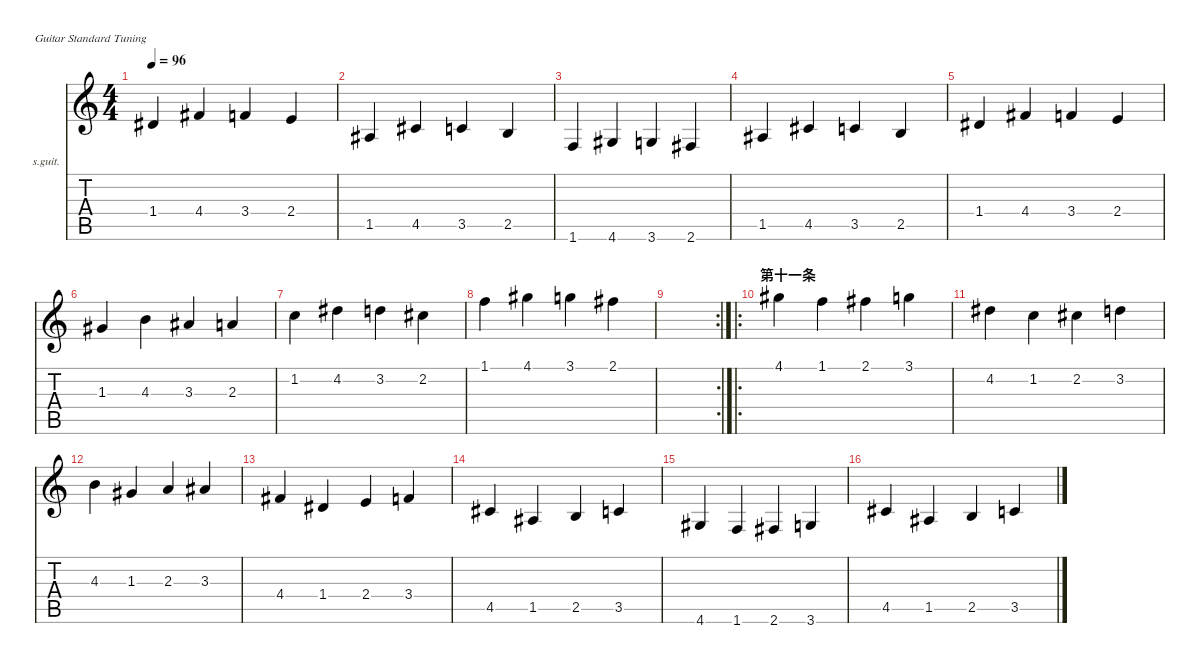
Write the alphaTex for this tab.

\defaultSystemsLayout 4
\hideDynamics
\bracketExtendMode nobrackets
\firstSystemTrackNameOrientation horizontal
\otherSystemsTrackNameOrientation horizontal
\track ("开指练习" "s.guit.") {instrument acousticguitarsteel}
\staff {score tabs}
\tuning (E4 B3 G3 D3 A2 E2)
\ts (4 4)
\tempo 96
\clef g2
\ks c
1.4{acc #}.4{dy f} 4.4{acc #}.4 3.4.4 2.4.4 |
1.5{acc #}.4 4.5{acc #}.4 3.5.4 2.5.4 |
1.6.4 4.6{acc #}.4 3.6.4 2.6{acc #}.4 |
1.5{acc #}.4{dy mf} 4.5{acc #}.4 3.5.4 2.5.4 |
1.4{acc #}.4 4.4{acc #}.4 3.4.4 2.4.4 |
1.3{acc #}.4 4.3.4 3.3{acc #}.4 2.3.4 |
1.2.4 4.2{acc #}.4 3.2.4 2.2{acc #}.4 |
1.1.4 4.1{acc #}.4 3.1.4 2.1{acc #}.4 |
\rc 2
|
\ro
\section ("" "第十一条")
4.1{acc #}.4{dy f} 1.1.4 2.1{acc #}.4 3.1.4 |
4.2{acc #}.4{dy mf} 1.2.4 2.2{acc #}.4 3.2.4 |
4.3.4 1.3{acc #}.4 2.3.4 3.3{acc #}.4 |
4.4{acc #}.4 1.4{acc #}.4 2.4.4 3.4.4 |
4.5{acc #}.4 1.5{acc #}.4 2.5.4 3.5.4 |
4.6{acc #}.4 1.6.4 2.6{acc #}.4 3.6.4 |
4.5{acc #}.4 1.5{acc #}.4 2.5.4 3.5.4
